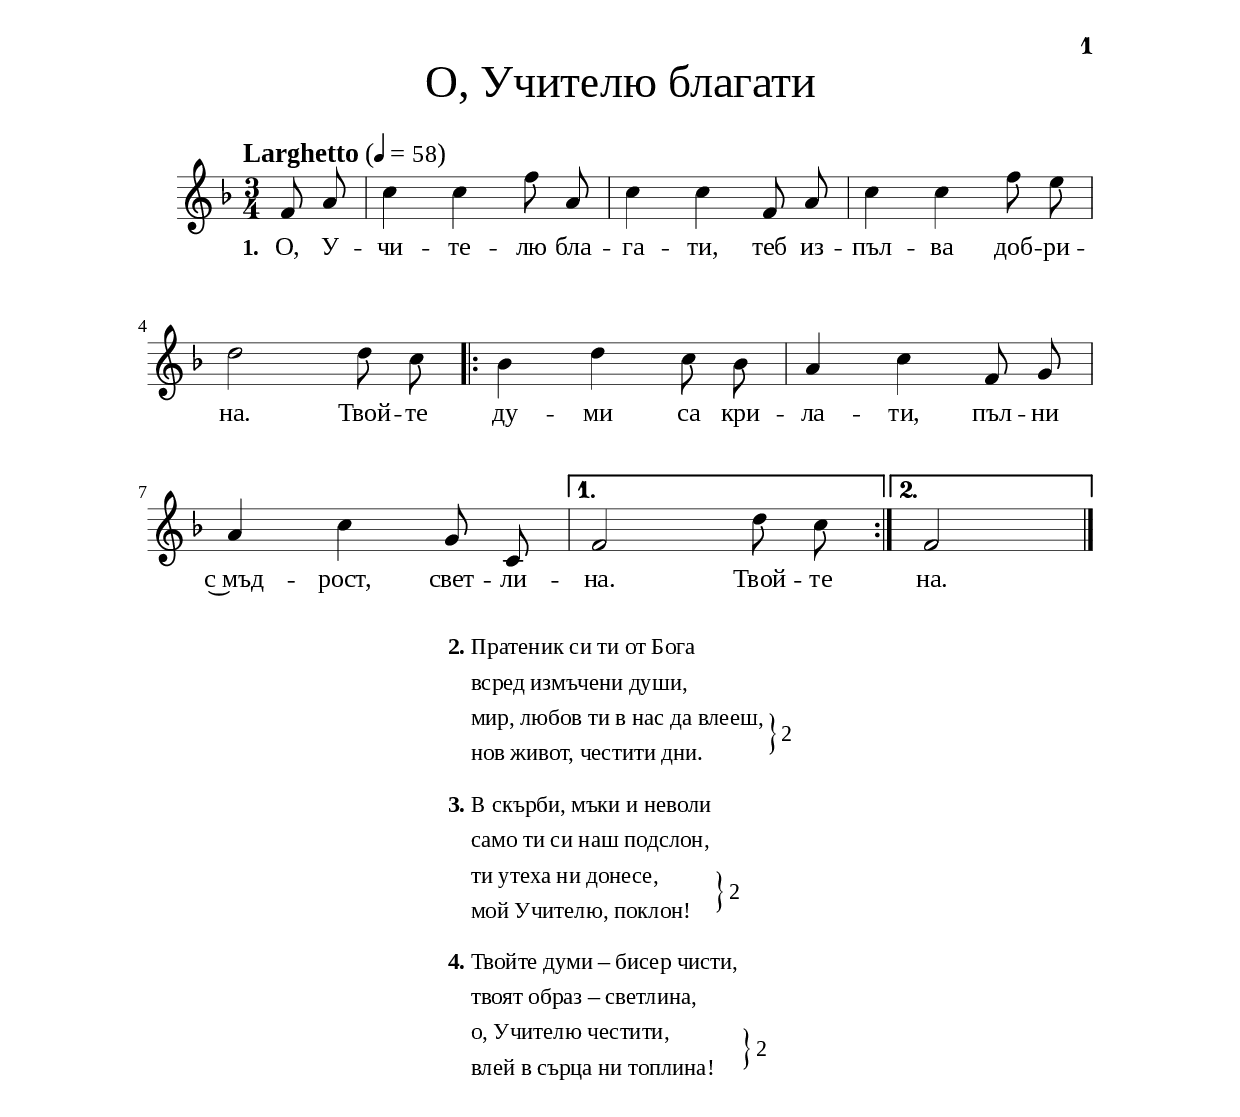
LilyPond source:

\version "2.24.4"

% include paper part and global functions
\include "include/globals.ily"

"rightBraces051" = \markup {
  \column {
    % repeat braces
    \translate #'(0 . -7.7 )
    \right-brace #20
  }
  \column {
    % repeat numbers
    \translate #'(0 . -8.4 )
    2
  }
}

\bookpart {
  \label #'ref051
  \tocItem \markup "О, Учителю благати"
  \include "include/bookpart-paper.ily"
  \score {
    \include "include/score-layout.ily"

    \new Voice \absolute  {
      \clef treble
      \key f \major
      \time 3/4
      \tempoFunc "Larghetto" 4 "58"
      \partial 4
      \autoBeamOff
      f'8 a' c''4 c'' f''8 a' | c''4 c'' f'8 a' | c''4 c'' f''8 e'' \break
      d''2 d''8 c'' \repeat volta 2 {
        | bes'4 d'' c''8 bes' | a'4 c'' f'8 g' \break |
        a'4 c'' g'8 c'8 |
      } \alternative { { f'2 d''8 c''  | } { f'2 \break } } \bar "|."
    }

    \addlyrics {
      \set stanza = "1. " О, У -- чи -- те -- лю бла -- га -- ти, теб из -- пъл -- ва доб -- ри --
      на. Твой -- те ду -- ми са кри -- ла -- ти, пъл -- ни
      с~мъд -- рост, свет -- ли -- на. Твой -- те на.
    }

    \header {
      title = \titleFunc #'ref_desc_2 "О, Учителю благати" "O, Učitelju blagati"
    }

    \midi{}

  } % score

  \markup \abs-fontsize #11 \override #`(baseline-skip . ,bgCoupletBaselineSkip) {

    \fill-line {
      \column {
        \line {
          \bold "2."
          \column {
            "Пратеник си ти от Бога"
            "всред измъчени души,"
            "мир, любов ти в нас да влееш,"
            "нов живот, честити дни."

          }\"rightBraces051"
        }
        \vspace #1
        \line {
          \bold "3."
          \column {
            "В скърби, мъки и неволи"
            "само ти си наш подслон,"
            "ти утеха ни донесе,"
            "мой Учителю, поклон!"
          }\"rightBraces051"
        }
        \vspace #1
        \line {
          \bold "4."
          \column {
            "Твойте думи – бисер чисти,"
            "твоят образ – светлина,"
            "о, Учителю честити,"
            "влей в сърца ни топлина!"
          }\"rightBraces051"
        }

      }
    }
  }

} % bookpart
